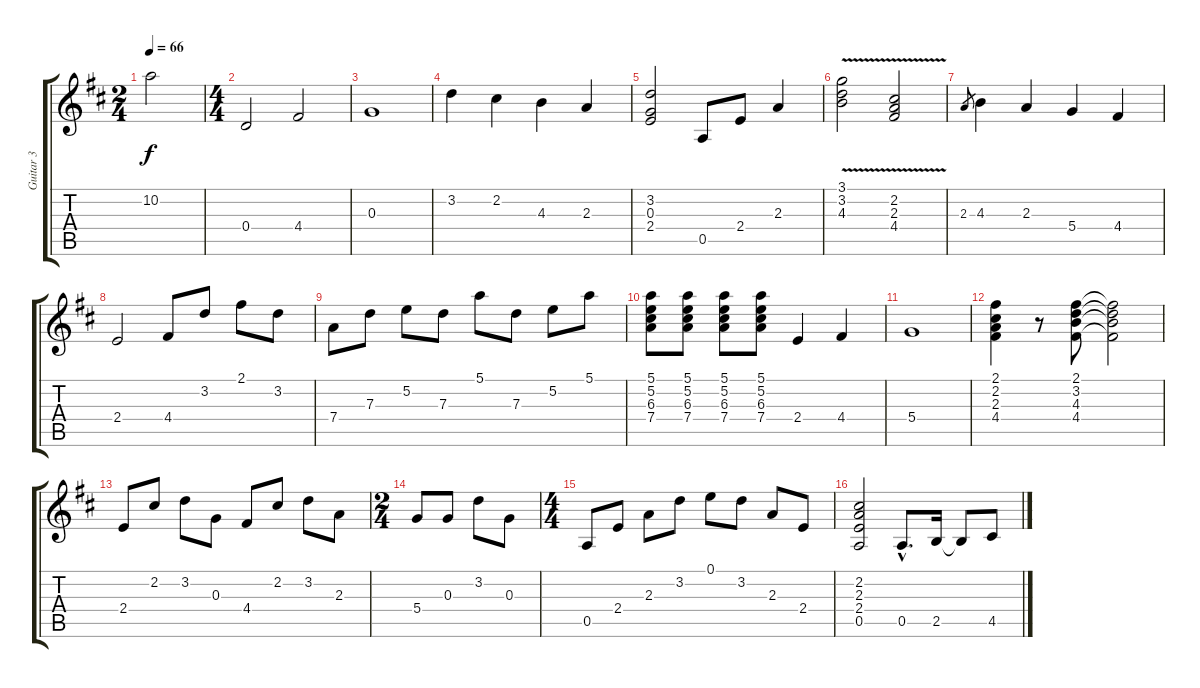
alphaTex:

\track ("Guitar 3" "Guitar 3") {instrument electricguitarjazz}
\staff {score tabs}
\tuning (E4 B3 G3 D3 A2 E2) {hide}
\ts (2 4)
\tempo 66
\clef g2
\ks d
10.2.2{dy f} |
\ts (4 4)
0.4.2 4.4.2 |
0.3.1 |
3.2.4 2.2.4 4.3.4 2.3.4 |
(3.2 0.3 2.4).2 0.5.8 2.4.8 2.3.4 |
(3.1 3.2 4.3{v}).2 (2.2 2.3{v} 4.4).2 |
2.3.8{gr} 4.3.4 2.3.4 5.4.4 4.4.4 |
2.4.2 4.4.8 3.2.8 2.1.8 3.2.8 |
7.4.8 7.3.8 5.2.8 7.3.8 5.1.8 7.3.8 5.2.8 5.1.8 |
(5.1 5.2 6.3 7.4).8 (5.1 5.2 6.3 7.4).8 (5.1 5.2 6.3 7.4).8 (5.1 5.2 6.3 7.4).8 2.4.4 4.4.4 |
5.4.1 |
(2.1 2.2 2.3 4.4).4 r.8 (2.1 3.2 4.3 4.4).8 (2.1{t} 3.2{t} 4.3{t} 4.4{t}).2 |
2.4.8 2.2.8 3.2.8 0.3.8 4.4.8 2.2.8 3.2.8 2.3.8 |
\ts (2 4)
5.4.8 0.3.8 3.2.8 0.3.8 |
\ts (4 4)
0.5.8 2.4.8 2.3.8 3.2.8 0.1.8 3.2.8 2.3.8 2.4.8 |
(2.2 2.3 2.4 0.5).2 0.5{hac}.8{d} 2.5.16 2.5{t}.8 4.5.8
